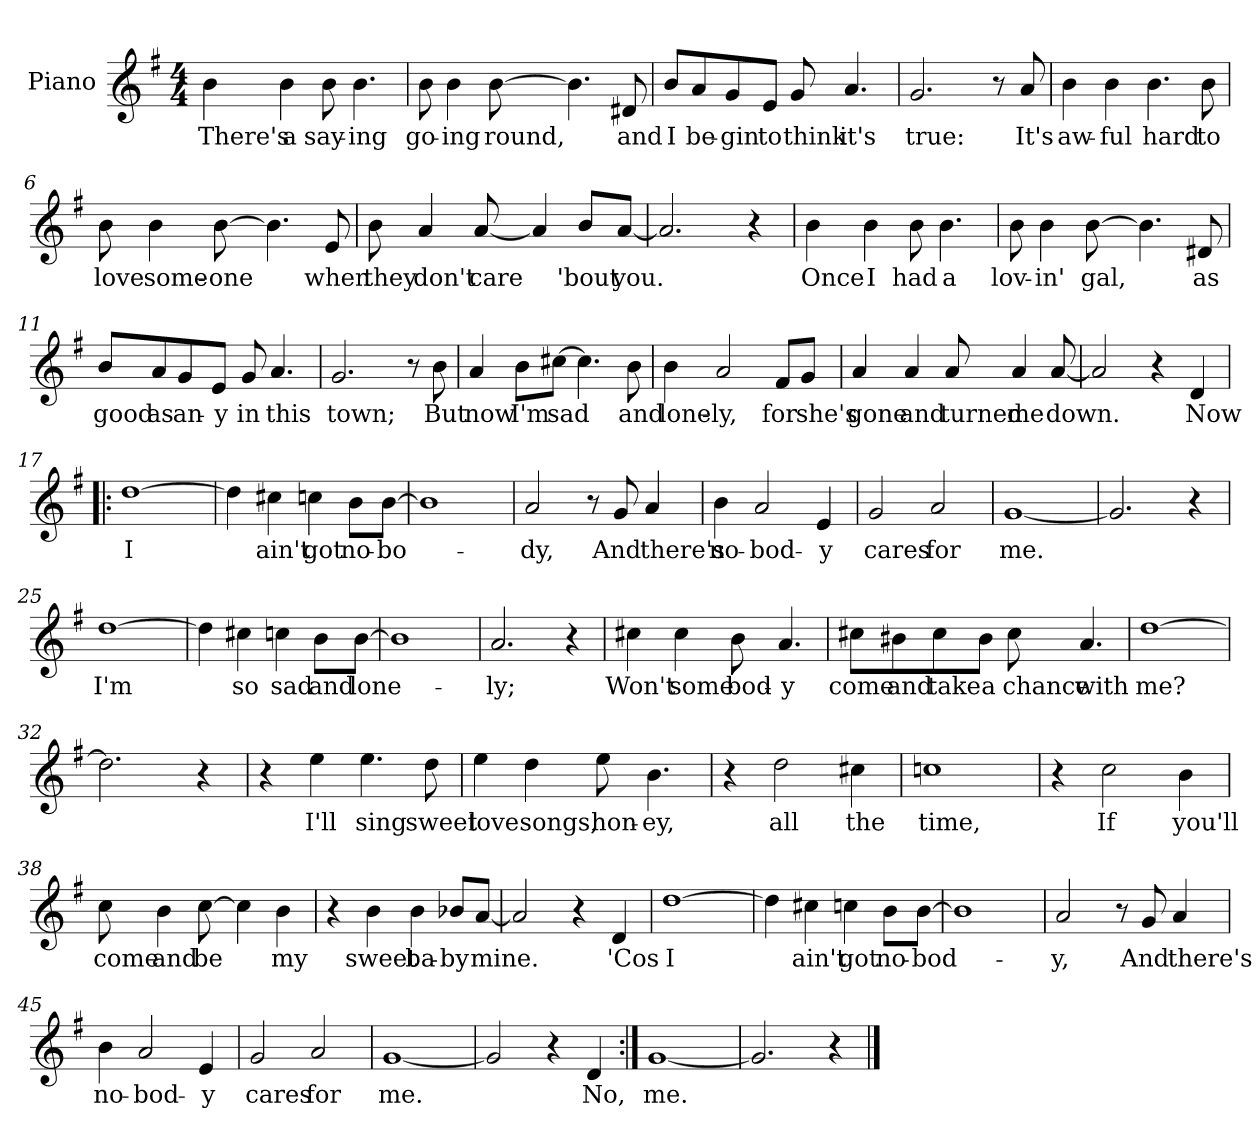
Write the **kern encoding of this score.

**kern	**text
*part1	*part1
*staff1	*staff1
*I"Piano	*
*I'Pno.	*
*clefG2	*
*k[f#]	*
*G:	*
*M4/4	*
=1	=1
4b\	There's
4b\	a
8b\	say-
4.b\	-ing
=2	=2
8b\	go-
4b\	-ing
[8b\	round,
4.b\]	.
8d#X/	and
=3	=3
8b/L	I
8a/	be-
8g/	-gin
8e/J	to
8g/	think
4.a/	it's
!!LO:LB:g=z
=4	=4
2.g/	true:
8r	.
8a/	It's
=5	=5
4b\	aw-
4b\	-ful
4.b\	hard
8b\	to
=6	=6
8b\	love
4b\	some-
[8b\	-one
4.b\]	.
8e/	when
!!LO:LB:g=z
=7	=7
8b\	they
4a/	don't
[8a/	care
4a/]	.
8b/L	'bout
[8a/J	you.
=8	=8
2.a/]	.
4r	.
=9	=9
4b\	Once
4b\	I
8b\	had
4.b\	a
=10	=10
8b\	lov-
4b\	-in'
[8b\	gal,
4.b\]	.
8d#X/	as
!!LO:LB:g=z
=11	=11
8b/L	good
8a/	as
8g/	an-
8e/J	-y
8g/	in
4.a/	this
=12	=12
2.g/	town;
8r	.
8b\	But
=13	=13
4a/	now
8b\L	I'm
[8cc#X\J	sad
4.cc#\]	.
8b\	and
!!LO:LB:g=z
=14	=14
4b\	lone-
2a/	-ly,
8f#/L	for
8g/J	she's
=15	=15
4a/	gone
4a/	and
8a/	turned
4a/	me
[8a/	down.
=16	=16
2a/]	.
4r	.
4d/	Now
!!LO:LB:g=z
=17!|:	=17!|:
[1dd	I
=18	=18
4dd\]	.
4cc#X\	ain't
4ccn\	got
8b\L	no-
[8b\J	-bo-
=19	=19
1b]	.
=20	=20
2a/	-dy,
8r	.
8g/	And
4a/	there's
=21	=21
4b\	no-
2a/	-bod-
4e/	-y
!!LO:LB:g=z
=22	=22
2g/	cares
2a/	for
=23	=23
[1g	me.
=24	=24
2.g/]	.
4r	.
=25	=25
[1dd	I'm
=26	=26
4dd\]	.
4cc#X\	so
4ccn\	sad
8b\L	and
[8b\J	lone-
!!LO:LB:g=z
=27	=27
1b]	.
=28	=28
2.a/	-ly;
4r	.
=29	=29
4cc#X\	Won't
4cc#\	some
8b\	bod-
4.a/	-y
=30	=30
8cc#X\L	come
8b#X\	and
8cc#\	take
8b#\J	a
8cc#\	chance
4.a/	with
=31	=31
[1dd	me?
=32	=32
2.dd\]	.
4r	.
!!LO:PB:g=z
=33	=33
4r	.
4ee\	I'll
4.ee\	sing
8dd\	sweet
=34	=34
4ee\	love
4dd\	songs,
8ee\	hon-
4.b\	-ey,
=35	=35
4r	.
2dd\	all
4cc#X\	the
=36	=36
1ccn	time,
!!LO:LB:g=z
=37	=37
4r	.
2cc\	If
4b\	you'll
=38	=38
8cc\	come
4b\	and
[8cc\	be
4cc\]	.
4b\	my
=39	=39
4r	.
4b\	sweet
4b\	ba-
8b-X/L	-by
[8a/J	mine.
=40	=40
2a/]	.
4r	.
4d/	'Cos
!!LO:LB:g=z
=41	=41
[1dd	I
=42	=42
4dd\]	.
4cc#X\	ain't
4ccn\	got
8b\L	no-
[8b\J	-bod-
=43	=43
1b]	.
=44	=44
2a/	-y,
8r	.
8g/	And
4a/	there's
=45	=45
4b\	no-
2a/	-bod-
4e/	-y
!!LO:LB:g=z
=46	=46
2g/	cares
2a/	for
=47	=47
[1g	me.
=48	=48
2g/]	.
4r	.
4d/	No,
=49:|!	=49:|!
[1g	me.
=50	=50
2.g/]	.
4r	.
==	==
*-	*-
